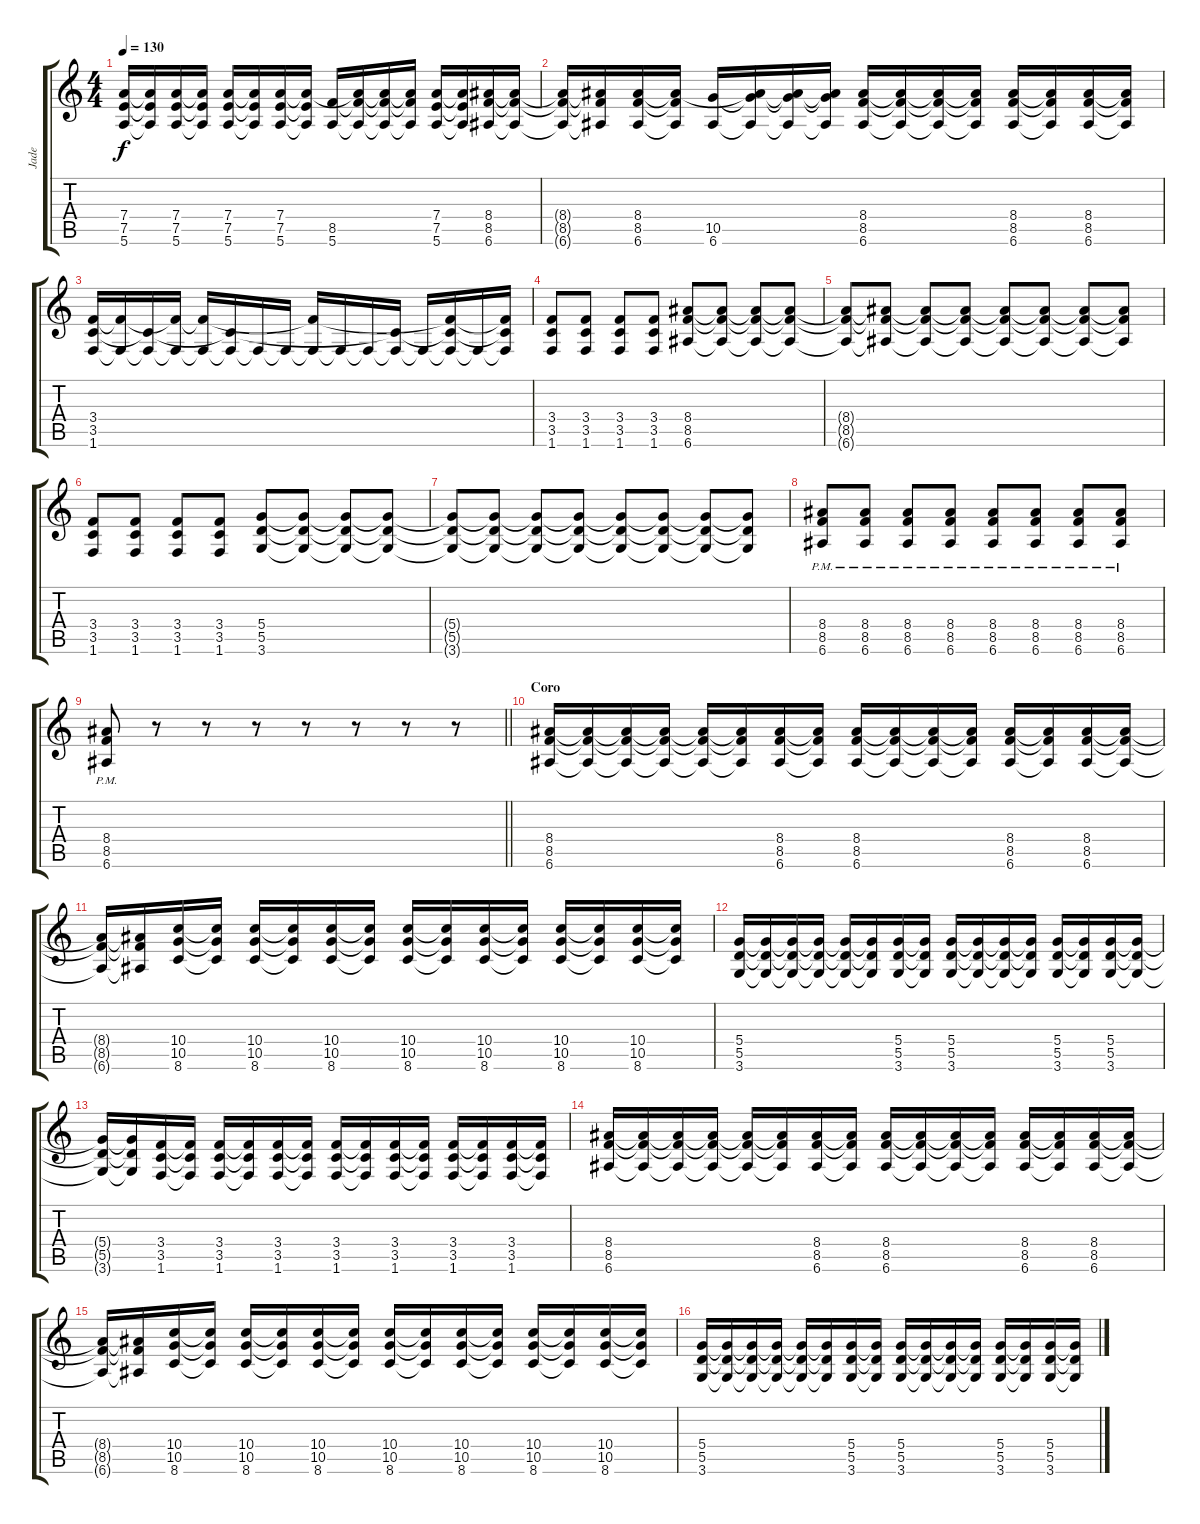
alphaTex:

\track ("Jade" "Jade") {instrument electricguitarjazz}
\staff {score tabs}
\tuning (E4 B3 G3 D3 A2 E2) {hide}
\ts (4 4)
\tempo 130
\clef g2
\ks c
(7.4 7.5 5.6).16{dy f} (7.4{t} 7.5{t} 5.6{t}).16 (7.4 7.5 5.6).16 (7.4{t} 7.5{t} 5.6{t}).16 (7.4 7.5 5.6).16 (7.4{t} 7.5{t} 5.6{t}).16 (7.4 7.5 5.6).16 (7.4{t} 7.5{t} 5.6{t}).16 (8.5 5.6).16 (7.4{t} 8.5{t} 5.6{t}).16 (7.4{t} 8.5{t} 5.6{t}).16 (7.4{t} 8.5{t} 5.6{t}).16 (7.4 7.5 5.6).16 (7.4{t} 7.5{t} 5.6{t}).16 (8.4 8.5 6.6).16 (8.4{t} 8.5{t} 6.6{t}).16 |
(8.4{t} 8.5{t} 6.6{t}).16 (8.4{t} 8.5{t} 6.6{t}).16 (8.4 8.5 6.6).16 (8.4{t} 8.5{t} 6.6{t}).16 (10.5 6.6).16 (8.4{t} 10.5{t} 6.6{t}).16 (8.4{t} 10.5{t} 6.6{t}).16 (8.4{t} 10.5{t} 6.6{t}).16 (8.4 8.5 6.6).16 (8.4{t} 8.5{t} 6.6{t}).16 (8.4{t} 8.5{t} 6.6{t}).16 (8.4{t} 8.5{t} 6.6{t}).16 (8.4 8.5 6.6).16 (8.4{t} 8.5{t} 6.6{t}).16 (8.4 8.5 6.6).16 (8.4{t} 8.5{t} 6.6{t}).16 |
(3.4 3.5 1.6).16 (3.4{t} 1.6{t}).16 (3.5{t} 1.6{t}).16 (3.4{t} 1.6{t}).16 (3.4{t} 1.6{t}).16 (3.5{t} 1.6{t}).16 1.6{t}.16 1.6{t}.16 (3.4{t} 1.6{t}).16 1.6{t}.16 1.6{t}.16 (3.5{t} 1.6{t}).16 1.6{t}.16 (3.4{t} 3.5{t} 1.6{t}).16 1.6{t}.16 (3.4{t} 3.5{t} 1.6{t}).16 |
(3.4 3.5 1.6).8 (3.4 3.5 1.6).8 (3.4 3.5 1.6).8 (3.4 3.5 1.6).8 (8.4 8.5 6.6).8 (8.4{t} 8.5{t} 6.6{t}).8 (8.4{t} 8.5{t} 6.6{t}).8 (8.4{t} 8.5{t} 6.6{t}).8 |
(8.4{t} 8.5{t} 6.6{t}).8 (8.4{t} 8.5{t} 6.6{t}).8 (8.4{t} 8.5{t} 6.6{t}).8 (8.4{t} 8.5{t} 6.6{t}).8 (8.4{t} 8.5{t} 6.6{t}).8 (8.4{t} 8.5{t} 6.6{t}).8 (8.4{t} 8.5{t} 6.6{t}).8 (8.4{t} 8.5{t} 6.6{t}).8 |
(3.4 3.5 1.6).8 (3.4 3.5 1.6).8 (3.4 3.5 1.6).8 (3.4 3.5 1.6).8 (5.4 5.5 3.6).8 (5.4{t} 5.5{t} 3.6{t}).8 (5.4{t} 5.5{t} 3.6{t}).8 (5.4{t} 5.5{t} 3.6{t}).8 |
(5.4{t} 5.5{t} 3.6{t}).8 (5.4{t} 5.5{t} 3.6{t}).8 (5.4{t} 5.5{t} 3.6{t}).8 (5.4{t} 5.5{t} 3.6{t}).8 (5.4{t} 5.5{t} 3.6{t}).8 (5.4{t} 5.5{t} 3.6{t}).8 (5.4{t} 5.5{t} 3.6{t}).8 (5.4{t} 5.5{t} 3.6{t}).8 |
(8.4{pm} 8.5{pm} 6.6{pm}).8 (8.4{pm} 8.5{pm} 6.6{pm}).8 (8.4{pm} 8.5{pm} 6.6{pm}).8 (8.4{pm} 8.5{pm} 6.6{pm}).8 (8.4{pm} 8.5{pm} 6.6{pm}).8 (8.4{pm} 8.5{pm} 6.6{pm}).8 (8.4{pm} 8.5{pm} 6.6{pm}).8 (8.4{pm} 8.5{pm} 6.6{pm}).8 |
\barLineRight lightlight
(8.4{pm} 8.5{pm} 6.6{pm}).8 r.8 r.8 r.8 r.8 r.8 r.8 r.8 |
\section ("" "Coro")
(8.4 8.5 6.6).16 (8.4{t} 8.5{t} 6.6{t}).16 (8.4{t} 8.5{t} 6.6{t}).16 (8.4{t} 8.5{t} 6.6{t}).16 (8.4{t} 8.5{t} 6.6{t}).16 (8.4{t} 8.5{t} 6.6{t}).16 (8.4 8.5 6.6).16 (8.4{t} 8.5{t} 6.6{t}).16 (8.4 8.5 6.6).16 (8.4{t} 8.5{t} 6.6{t}).16 (8.4{t} 8.5{t} 6.6{t}).16 (8.4{t} 8.5{t} 6.6{t}).16 (8.4 8.5 6.6).16 (8.4{t} 8.5{t} 6.6{t}).16 (8.4 8.5 6.6).16 (8.4{t} 8.5{t} 6.6{t}).16 |
(8.4{t} 8.5{t} 6.6{t}).16 (8.4{t} 8.5{t} 6.6{t}).16 (10.4 10.5 8.6).16 (10.4{t} 10.5{t} 8.6{t}).16 (10.4 10.5 8.6).16 (10.4{t} 10.5{t} 8.6{t}).16 (10.4 10.5 8.6).16 (10.4{t} 10.5{t} 8.6{t}).16 (10.4 10.5 8.6).16 (10.4{t} 10.5{t} 8.6{t}).16 (10.4 10.5 8.6).16 (10.4{t} 10.5{t} 8.6{t}).16 (10.4 10.5 8.6).16 (10.4{t} 10.5{t} 8.6{t}).16 (10.4 10.5 8.6).16 (10.4{t} 10.5{t} 8.6{t}).16 |
(5.4 5.5 3.6).16 (5.4{t} 5.5{t} 3.6{t}).16 (5.4{t} 5.5{t} 3.6{t}).16 (5.4{t} 5.5{t} 3.6{t}).16 (5.4{t} 5.5{t} 3.6{t}).16 (5.4{t} 5.5{t} 3.6{t}).16 (5.4 5.5 3.6).16 (5.4{t} 5.5{t} 3.6{t}).16 (5.4 5.5 3.6).16 (5.4{t} 5.5{t} 3.6{t}).16 (5.4{t} 5.5{t} 3.6{t}).16 (5.4{t} 5.5{t} 3.6{t}).16 (5.4 5.5 3.6).16 (5.4{t} 5.5{t} 3.6{t}).16 (5.4 5.5 3.6).16 (5.4{t} 5.5{t} 3.6{t}).16 |
(5.4{t} 5.5{t} 3.6{t}).16 (5.4{t} 5.5{t} 3.6{t}).16 (3.4 3.5 1.6).16 (3.4{t} 3.5{t} 1.6{t}).16 (3.4 3.5 1.6).16 (3.4{t} 3.5{t} 1.6{t}).16 (3.4 3.5 1.6).16 (3.4{t} 3.5{t} 1.6{t}).16 (3.4 3.5 1.6).16 (3.4{t} 3.5{t} 1.6{t}).16 (3.4 3.5 1.6).16 (3.4{t} 3.5{t} 1.6{t}).16 (3.4 3.5 1.6).16 (3.4{t} 3.5{t} 1.6{t}).16 (3.4 3.5 1.6).16 (3.4{t} 3.5{t} 1.6{t}).16 |
(8.4 8.5 6.6).16 (8.4{t} 8.5{t} 6.6{t}).16 (8.4{t} 8.5{t} 6.6{t}).16 (8.4{t} 8.5{t} 6.6{t}).16 (8.4{t} 8.5{t} 6.6{t}).16 (8.4{t} 8.5{t} 6.6{t}).16 (8.4 8.5 6.6).16 (8.4{t} 8.5{t} 6.6{t}).16 (8.4 8.5 6.6).16 (8.4{t} 8.5{t} 6.6{t}).16 (8.4{t} 8.5{t} 6.6{t}).16 (8.4{t} 8.5{t} 6.6{t}).16 (8.4 8.5 6.6).16 (8.4{t} 8.5{t} 6.6{t}).16 (8.4 8.5 6.6).16 (8.4{t} 8.5{t} 6.6{t}).16 |
(8.4{t} 8.5{t} 6.6{t}).16 (8.4{t} 8.5{t} 6.6{t}).16 (10.4 10.5 8.6).16 (10.4{t} 10.5{t} 8.6{t}).16 (10.4 10.5 8.6).16 (10.4{t} 10.5{t} 8.6{t}).16 (10.4 10.5 8.6).16 (10.4{t} 10.5{t} 8.6{t}).16 (10.4 10.5 8.6).16 (10.4{t} 10.5{t} 8.6{t}).16 (10.4 10.5 8.6).16 (10.4{t} 10.5{t} 8.6{t}).16 (10.4 10.5 8.6).16 (10.4{t} 10.5{t} 8.6{t}).16 (10.4 10.5 8.6).16 (10.4{t} 10.5{t} 8.6{t}).16 |
(5.4 5.5 3.6).16 (5.4{t} 5.5{t} 3.6{t}).16 (5.4{t} 5.5{t} 3.6{t}).16 (5.4{t} 5.5{t} 3.6{t}).16 (5.4{t} 5.5{t} 3.6{t}).16 (5.4{t} 5.5{t} 3.6{t}).16 (5.4 5.5 3.6).16 (5.4{t} 5.5{t} 3.6{t}).16 (5.4 5.5 3.6).16 (5.4{t} 5.5{t} 3.6{t}).16 (5.4{t} 5.5{t} 3.6{t}).16 (5.4{t} 5.5{t} 3.6{t}).16 (5.4 5.5 3.6).16 (5.4{t} 5.5{t} 3.6{t}).16 (5.4 5.5 3.6).16 (5.4{t} 5.5{t} 3.6{t}).16
